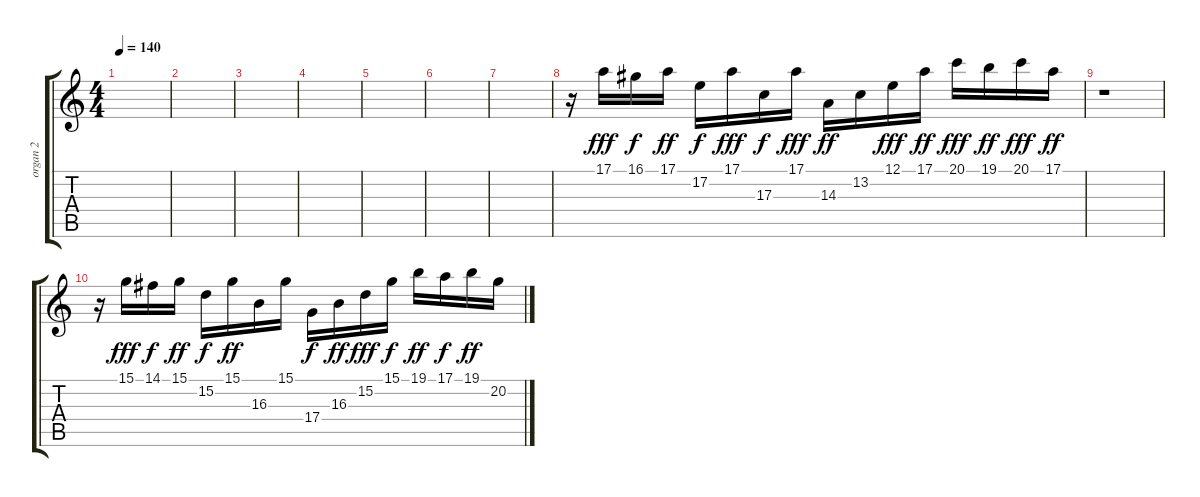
\track ("organ 2" "organ 2") {instrument drawbarorgan}
\staff {score tabs}
\tuning (E4 B3 G3 D3 A2 E2) {hide}
\ts (4 4)
\tempo 140
\clef g2
\ks c
|
|
|
|
|
|
|
r.16 17.1.16{dy fff} 16.1.16{dy f} 17.1.16{dy ff} 17.2.16{dy f} 17.1.16{dy fff} 17.3.16{dy f} 17.1.16{dy fff} 14.3.16{dy ff} 13.2.16 12.1.16{dy fff} 17.1.16{dy ff} 20.1.16{dy fff} 19.1.16{dy ff} 20.1.16{dy fff} 17.1.16{dy ff} |
r.1 |
r.16 15.1.16{dy fff} 14.1.16{dy f} 15.1.16{dy ff} 15.2.16{dy f} 15.1.16{dy ff} 16.3.16 15.1.16 17.4.16{dy f} 16.3.16{dy ff} 15.2.16{dy fff} 15.1.16{dy f} 19.1.16{dy ff} 17.1.16{dy f} 19.1.16{dy ff} 20.2.16
